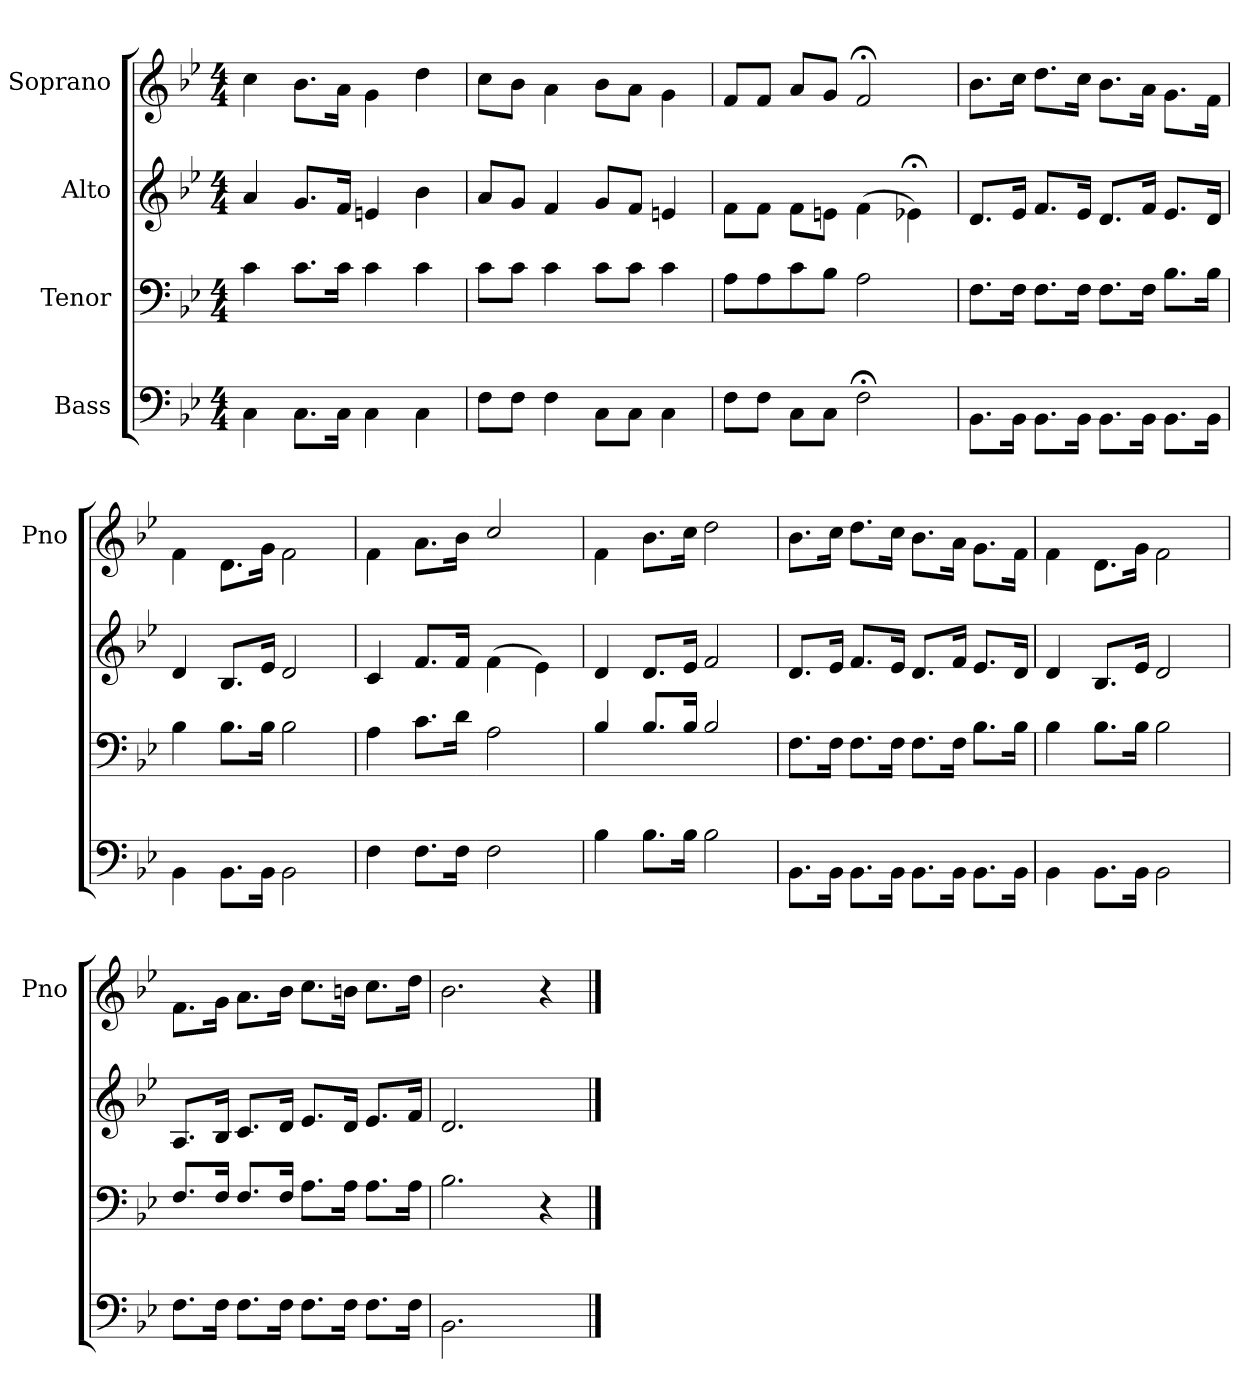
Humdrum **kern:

**kern	**kern	**kern	**kern
*part4	*part3	*part2	*part1
*staff4	*staff3	*staff2	*staff1
*I"Bass	*I"Tenor	*I"Alto	*I"Soprano
*	*	*	*I'Pno
*clefF4	*clefF4	*clefG2	*clefG2
*k[b-e-]	*k[b-e-]	*k[b-e-]	*k[b-e-]
*B-:	*B-:	*B-:	*B-:
*M4/4	*M4/4	*M4/4	*M4/4
=	=	=	=
4C\	4c\	4a/	4cc\
8.C\L	8.c\L	8.g/L	8.b-\L
16C\Jk	16c\Jk	16f/Jk	16a\Jk
4C\	4c\	4en/	4g\
4C\	4c\	4b-\	4dd\
=	=	=	=
8F\L	8c\L	8a/L	8cc\L
8F\J	8c\J	8g/J	8b-\J
4F\	4c\	4f/	4a\
8C\L	8c\L	8g/L	8b-\L
8C\J	8c\J	8f/J	8a\J
4C\	4c\	4en/	4g\
=	=	=	=
8F\L	8A\L	8f\L	8f/L
8F\J	8A\	8f\J	8f/J
8C\L	8c\	8f\L	8a/L
8C\J	8B-\J	8en\J	8g/J
2F;\	2A\	(<4f\	2f;</
.	.	4e-X;\)	.
=	=	=	=
8.BB-\L	8.F\L	8.d/L	8.b-\L
16BB-\Jk	16F\Jk	16e-/Jk	16cc\Jk
8.BB-\L	8.F\L	8.f/L	8.dd\L
16BB-\Jk	16F\Jk	16e-/Jk	16cc\Jk
8.BB-\L	8.F\L	8.d/L	8.b-\L
16BB-\Jk	16F\Jk	16f/Jk	16a\Jk
8.BB-\L	8.B-\L	8.e-/L	8.g\L
16BB-\Jk	16B-\Jk	16d/Jk	16f\Jk
=	=	=	=
4BB-\	4B-\	4d/	4f\
8.BB-\L	8.B-\L	8.B-/L	8.d\L
16BB-\Jk	16B-\Jk	16e-/Jk	16g\Jk
2BB-\	2B-\	2d/	2f\
=	=	=	=
4F\	4A\	4c/	4f\
8.F\L	8.c\L	8.f/L	8.a\L
16F\Jk	16d\Jk	16f/Jk	16b-\Jk
=-	=-	=-	=-
2F\	2A\	(<4f\	2cc/
.	.	4e-\)	.
=	=	=	=
4B-\	4B-/	4d/	4f\
8.B-\L	8.B-/L	8.d/L	8.b-\L
16B-\Jk	16B-/Jk	16e-/Jk	16cc\Jk
2B-\	2B-/	2f/	2dd\
=	=	=	=
8.BB-\L	8.F\L	8.d/L	8.b-\L
16BB-\Jk	16F\Jk	16e-/Jk	16cc\Jk
8.BB-\L	8.F\L	8.f/L	8.dd\L
16BB-\Jk	16F\Jk	16e-/Jk	16cc\Jk
8.BB-\L	8.F\L	8.d/L	8.b-\L
16BB-\Jk	16F\Jk	16f/Jk	16a\Jk
8.BB-\L	8.B-\L	8.e-/L	8.g\L
16BB-\Jk	16B-\Jk	16d/Jk	16f\Jk
=	=	=	=
4BB-\	4B-\	4d/	4f\
8.BB-\L	8.B-\L	8.B-/L	8.d\L
16BB-\Jk	16B-\Jk	16e-/Jk	16g\Jk
2BB-\	2B-\	2d/	2f\
=	=	=	=
8.F\L	8.F/L	8.A/L	8.f\L
16F\Jk	16F/Jk	16B-/Jk	16g\Jk
8.F\L	8.F/L	8.c/L	8.a\L
16F\Jk	16F/Jk	16d/Jk	16b-\Jk
8.F\L	8.A\L	8.e-/L	8.cc\L
16F\Jk	16A\Jk	16d/Jk	16bn\Jk
8.F\L	8.A\L	8.e-/L	8.cc\L
16F\Jk	16A\Jk	16f/Jk	16dd\Jk
=	=	=	=
2.BB-\	2.B-\	2.d/	2.b-\
4ryy	4r	4ryy	4r
==	==	==	==
*-	*-	*-	*-
